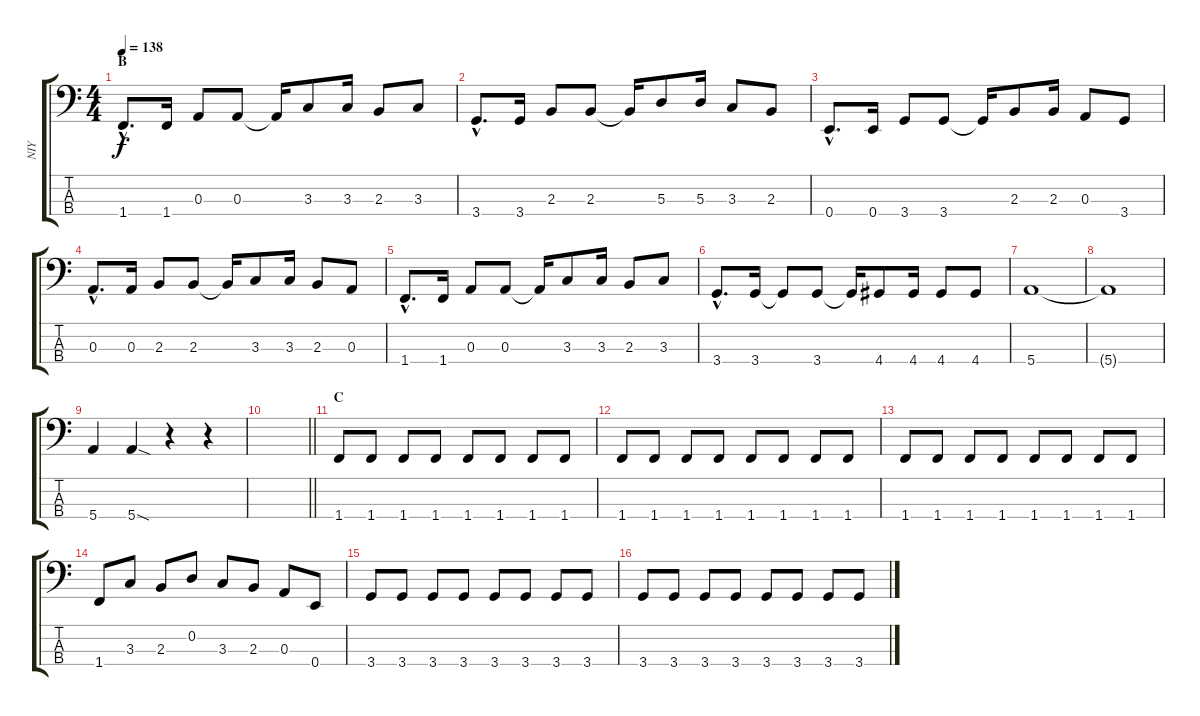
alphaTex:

\track ("NIY" "NIY") {instrument electricbasspick}
\staff {score tabs}
\tuning (G2 D2 A1 E1) {hide}
\ts (4 4)
\section ("" "B")
\tempo 138
\clef f4
\ks c
1.4{hac}.8{d dy f} 1.4.16 0.3.8 0.3.8 0.3{t}.16 3.3.8 3.3.16 2.3.8 3.3.8 |
3.4{hac}.8{d} 3.4.16 2.3.8 2.3.8 2.3{t}.16 5.3.8 5.3.16 3.3.8 2.3.8 |
0.4{hac}.8{d} 0.4.16 3.4.8 3.4.8 3.4{t}.16 2.3.8 2.3.16 0.3.8 3.4.8 |
0.3{hac}.8{d} 0.3.16 2.3.8 2.3.8 2.3{t}.16 3.3.8 3.3.16 2.3.8 0.3.8 |
1.4{hac}.8{d} 1.4.16 0.3.8 0.3.8 0.3{t}.16 3.3.8 3.3.16 2.3.8 3.3.8 |
3.4{hac}.8{d} 3.4.16 3.4{t}.8 3.4.8 3.4{t}.16 4.4.8 4.4.16 4.4.8 4.4.8 |
5.4.1 |
5.4{t}.1 |
5.4.4 5.4{sod}.4 r.4 r.4 |
\barLineRight lightlight
|
\section ("" "C")
1.4.8 1.4.8 1.4.8 1.4.8 1.4.8 1.4.8 1.4.8 1.4.8 |
1.4.8 1.4.8 1.4.8 1.4.8 1.4.8 1.4.8 1.4.8 1.4.8 |
1.4.8 1.4.8 1.4.8 1.4.8 1.4.8 1.4.8 1.4.8 1.4.8 |
1.4.8 3.3.8 2.3.8 0.2.8 3.3.8 2.3.8 0.3.8 0.4.8 |
3.4.8 3.4.8 3.4.8 3.4.8 3.4.8 3.4.8 3.4.8 3.4.8 |
3.4.8 3.4.8 3.4.8 3.4.8 3.4.8 3.4.8 3.4.8 3.4.8
